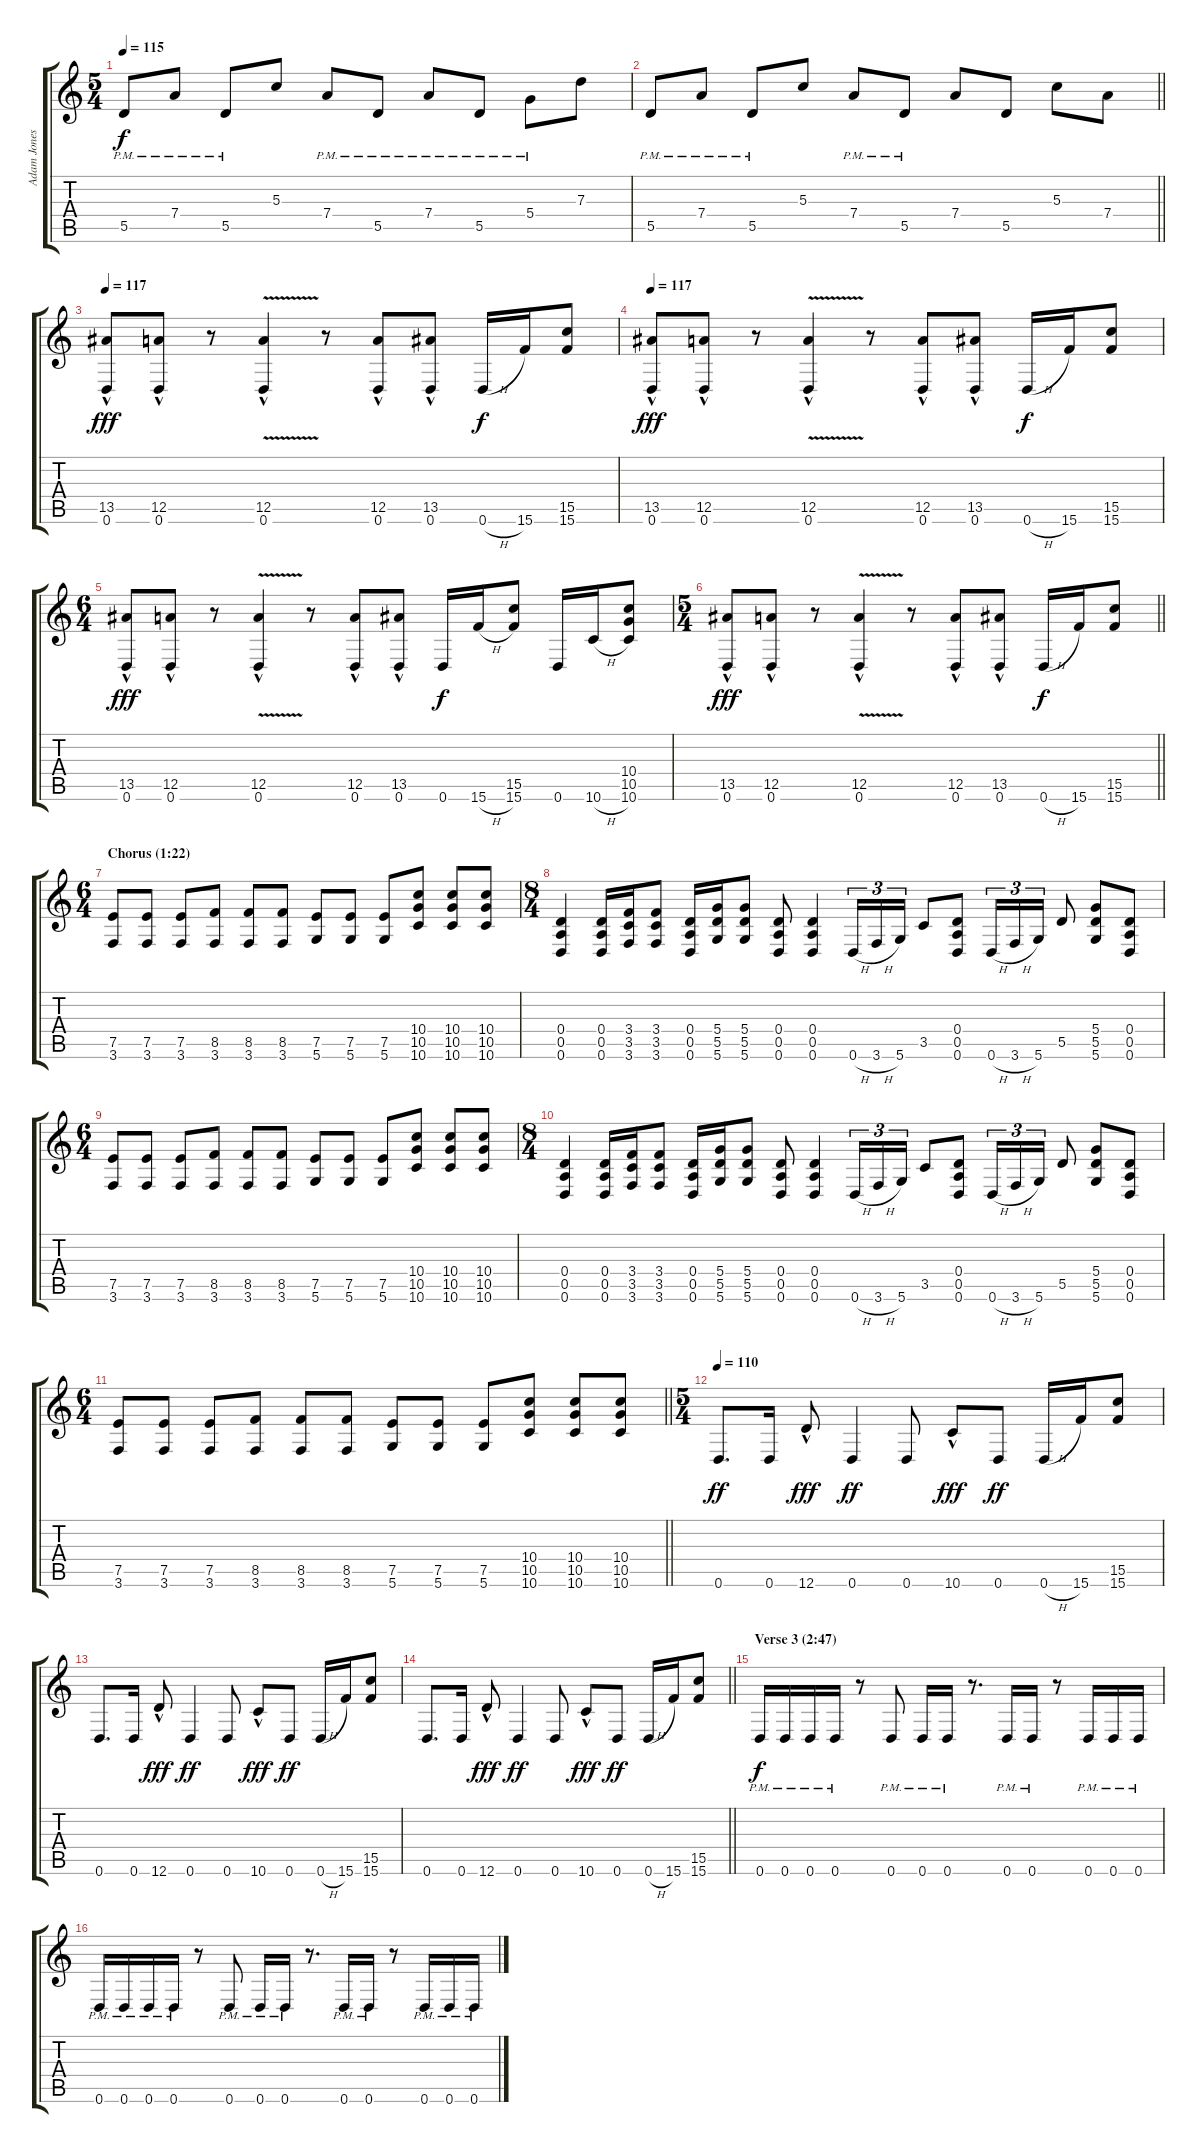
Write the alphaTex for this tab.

\track ("Adam Jones" "Adam Jones") {instrument distortionguitar}
\staff {score tabs}
\tuning (E4 B3 G3 D3 A2 D2) {hide}
\ts (5 4)
\tempo 115
\clef g2
\ks c
5.5{pm}.8{dy f} 7.4{pm}.8 5.5{pm}.8 5.3.8 7.4{pm}.8 5.5{pm}.8 7.4{pm}.8 5.5{pm}.8 5.4{pm}.8 7.3.8 |
\barLineRight lightlight
5.5{pm}.8 7.4{pm}.8 5.5{pm}.8 5.3.8 7.4{pm}.8 5.5{pm}.8 7.4.8 5.5.8 5.3.8 7.4.8 |
\tempo 117
(13.5{hac} 0.6).8{dy fff} (12.5{hac} 0.6).8 r.8 (12.5{v hac} 0.6).4 r.8 (12.5{hac} 0.6).8 (13.5{hac} 0.6).8 0.6{h}.16{dy f} 15.6.16 (15.5 15.6).8 |
\tempo 117
(13.5{hac} 0.6).8{dy fff} (12.5{hac} 0.6).8 r.8 (12.5{v hac} 0.6).4 r.8 (12.5{hac} 0.6).8 (13.5{hac} 0.6).8 0.6{h}.16{dy f} 15.6.16 (15.5 15.6).8 |
\ts (6 4)
(13.5{hac} 0.6).8{dy fff} (12.5{hac} 0.6).8 r.8 (12.5{v hac} 0.6).4 r.8 (12.5{hac} 0.6).8 (13.5{hac} 0.6).8 0.6.16{dy f} 15.6{h}.16 (15.5 15.6).8 0.6.16 10.6{h}.16 (10.4 10.5 10.6).8 |
\ts (5 4)
\barLineRight lightlight
(13.5{hac} 0.6).8{dy fff} (12.5{hac} 0.6).8 r.8 (12.5{v hac} 0.6).4 r.8 (12.5{hac} 0.6).8 (13.5{hac} 0.6).8 0.6{h}.16{dy f} 15.6.16 (15.5 15.6).8 |
\ts (6 4)
\section ("" "Chorus (1:22)")
(7.5 3.6).8 (7.5 3.6).8 (7.5 3.6).8 (8.5 3.6).8 (8.5 3.6).8 (8.5 3.6).8 (7.5 5.6).8 (7.5 5.6).8 (7.5 5.6).8 (10.4 10.5 10.6).8 (10.4 10.5 10.6).8 (10.4 10.5 10.6).8 |
\ts (8 4)
(0.4 0.5 0.6).4 (0.4 0.5 0.6).16 (3.4 3.5 3.6).16 (3.4 3.5 3.6).8 (0.4 0.5 0.6).16 (5.4 5.5 5.6).16 (5.4 5.5 5.6).8 (0.4 0.5 0.6).8 (0.4 0.5 0.6).4 0.6{h}.16{tu (3 2)} 3.6{h}.16{tu (3 2)} 5.6.16{tu (3 2)} 3.5.8 (0.4 0.5 0.6).8 0.6{h}.16{tu (3 2)} 3.6{h}.16{tu (3 2)} 5.6.16{tu (3 2)} 5.5.8 (5.4 5.5 5.6).8 (0.4 0.5 0.6).8 |
\ts (6 4)
(7.5 3.6).8 (7.5 3.6).8 (7.5 3.6).8 (8.5 3.6).8 (8.5 3.6).8 (8.5 3.6).8 (7.5 5.6).8 (7.5 5.6).8 (7.5 5.6).8 (10.4 10.5 10.6).8 (10.4 10.5 10.6).8 (10.4 10.5 10.6).8 |
\ts (8 4)
(0.4 0.5 0.6).4 (0.4 0.5 0.6).16 (3.4 3.5 3.6).16 (3.4 3.5 3.6).8 (0.4 0.5 0.6).16 (5.4 5.5 5.6).16 (5.4 5.5 5.6).8 (0.4 0.5 0.6).8 (0.4 0.5 0.6).4 0.6{h}.16{tu (3 2)} 3.6{h}.16{tu (3 2)} 5.6.16{tu (3 2)} 3.5.8 (0.4 0.5 0.6).8 0.6{h}.16{tu (3 2)} 3.6{h}.16{tu (3 2)} 5.6.16{tu (3 2)} 5.5.8 (5.4 5.5 5.6).8 (0.4 0.5 0.6).8 |
\ts (6 4)
\barLineRight lightlight
(7.5 3.6).8 (7.5 3.6).8 (7.5 3.6).8 (8.5 3.6).8 (8.5 3.6).8 (8.5 3.6).8 (7.5 5.6).8 (7.5 5.6).8 (7.5 5.6).8 (10.4 10.5 10.6).8 (10.4 10.5 10.6).8 (10.4 10.5 10.6).8 |
\ts (5 4)
\tempo 110
0.6.8{d dy ff volume 16} 0.6.16 12.6{hac}.8{dy fff} 0.6.4{dy ff} 0.6.8 10.6{hac}.8{dy fff} 0.6.8{dy ff} 0.6{h}.16 15.6.16 (15.5 15.6).8 |
0.6.8{d} 0.6.16 12.6{hac}.8{dy fff} 0.6.4{dy ff} 0.6.8 10.6{hac}.8{dy fff} 0.6.8{dy ff} 0.6{h}.16 15.6.16 (15.5 15.6).8 |
\barLineRight lightlight
0.6.8{d} 0.6.16 12.6{hac}.8{dy fff} 0.6.4{dy ff} 0.6.8 10.6{hac}.8{dy fff} 0.6.8{dy ff} 0.6{h}.16 15.6.16 (15.5 15.6).8 |
\section ("" "Verse 3 (2:47)")
0.6{pm}.16{dy f} 0.6{pm}.16 0.6{pm}.16 0.6{pm}.16 r.8 0.6{pm}.8 0.6{pm}.16 0.6{pm}.16 r.8{d} 0.6{pm}.16 0.6{pm}.16 r.8 0.6{pm}.16 0.6{pm}.16 0.6{pm}.16 |
0.6{pm}.16 0.6{pm}.16 0.6{pm}.16 0.6{pm}.16 r.8 0.6{pm}.8 0.6{pm}.16 0.6{pm}.16 r.8{d} 0.6{pm}.16 0.6{pm}.16 r.8 0.6{pm}.16 0.6{pm}.16 0.6{pm}.16
